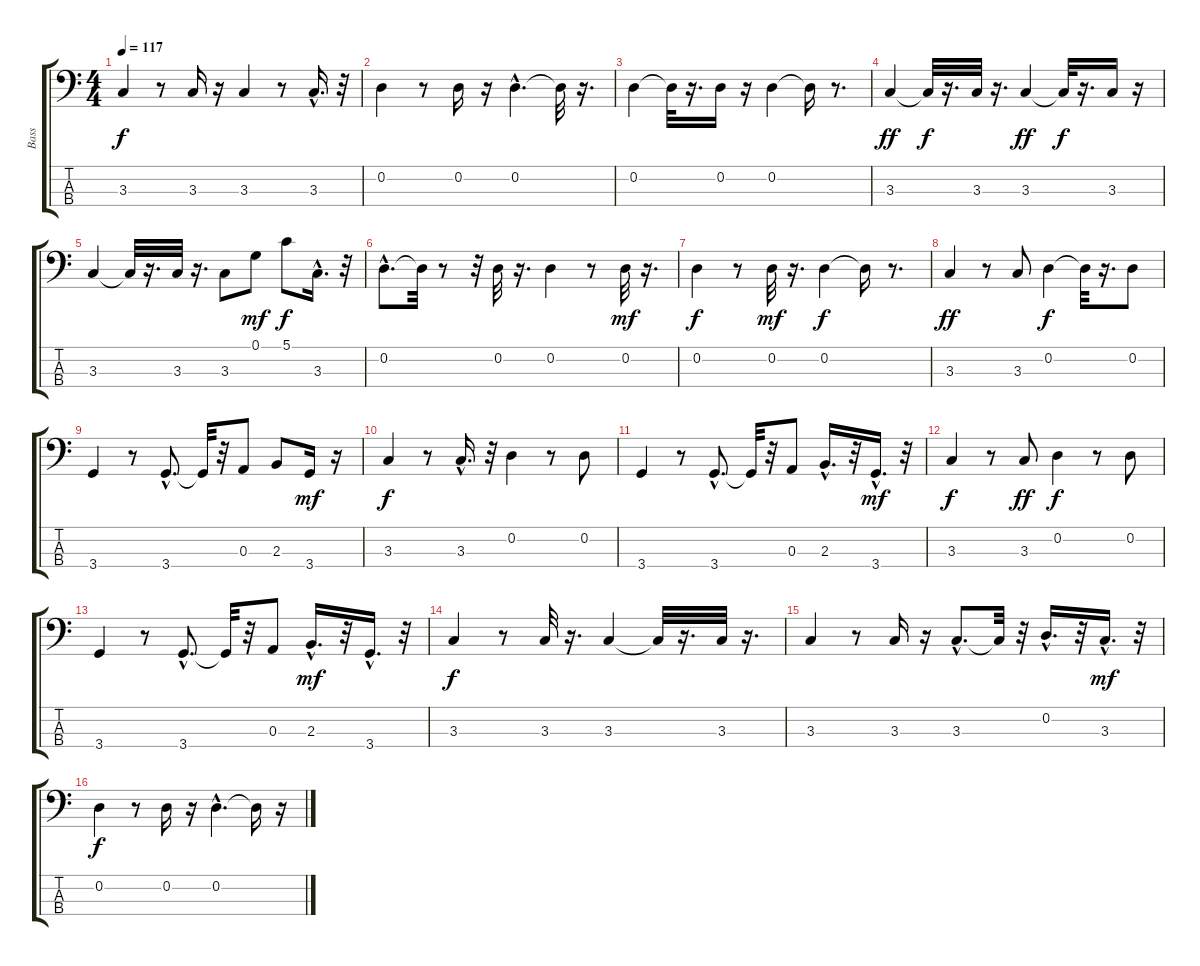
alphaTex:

\track ("Bass" "Bass") {instrument electricbassfinger}
\staff {score tabs}
\tuning (G2 D2 A1 E1) {hide}
\ts (4 4)
\tempo 117
\clef f4
\ks c
3.3.4{dy f} r.8 3.3.16 r.16 3.3.4 r.8 3.3{hac}.16{d} r.32 |
0.2.4 r.8 0.2.16 r.16 0.2{hac}.4{d} 0.2{t}.32 r.16{d} |
0.2.4 0.2{t}.32 r.16{d} 0.2.16 r.16 0.2.4 0.2{t}.16 r.8{d} |
3.3.4{dy ff} 3.3{t}.32{dy f} r.16{d} 3.3.32 r.16{d} 3.3.4{dy ff} 3.3{t}.32{dy f} r.16{d} 3.3.16 r.16 |
3.3.4 3.3{t}.32 r.16{d} 3.3.32 r.16{d} 3.3.8 0.1.8{dy mf} 5.1.8{dy f} 3.3{hac}.16{d} r.32 |
0.2{hac}.8{d} 0.2{t}.32 r.8 r.32 0.2.32 r.16{d} 0.2.4 r.8 0.2.32{dy mf} r.16{d} |
0.2.4{dy f} r.8 0.2.32{dy mf} r.16{d} 0.2.4{dy f} 0.2{t}.16 r.8{d} |
3.3.4{dy ff} r.8 3.3.8 0.2.4{dy f} 0.2{t}.32 r.16{d} 0.2.8 |
3.4.4 r.8 3.4{hac}.8{d} 3.4{t}.32 r.32 0.3.8 2.3.8 3.4.16{dy mf} r.16 |
3.3.4{dy f} r.8 3.3{hac}.16{d} r.32 0.2.4 r.8 0.2.8 |
3.4.4 r.8 3.4{hac}.8{d} 3.4{t}.32 r.32 0.3.8 2.3{hac}.16{d} r.32 3.4{hac}.16{d dy mf} r.32 |
3.3.4{dy f} r.8 3.3.8{dy ff} 0.2.4{dy f} r.8 0.2.8 |
3.4.4 r.8 3.4{hac}.8{d} 3.4{t}.32 r.32 0.3.8 2.3{hac}.16{d dy mf} r.32 3.4{hac}.16{d} r.32 |
3.3.4{dy f} r.8 3.3.32 r.16{d} 3.3.4 3.3{t}.32 r.16{d} 3.3.32 r.16{d} |
3.3.4 r.8 3.3.16 r.16 3.3{hac}.8{d} 3.3{t}.32 r.32 0.2{hac}.16{d} r.32 3.3{hac}.16{d dy mf} r.32 |
0.2.4{dy f} r.8 0.2.16 r.16 0.2{hac}.4{d} 0.2{t}.16 r.16
